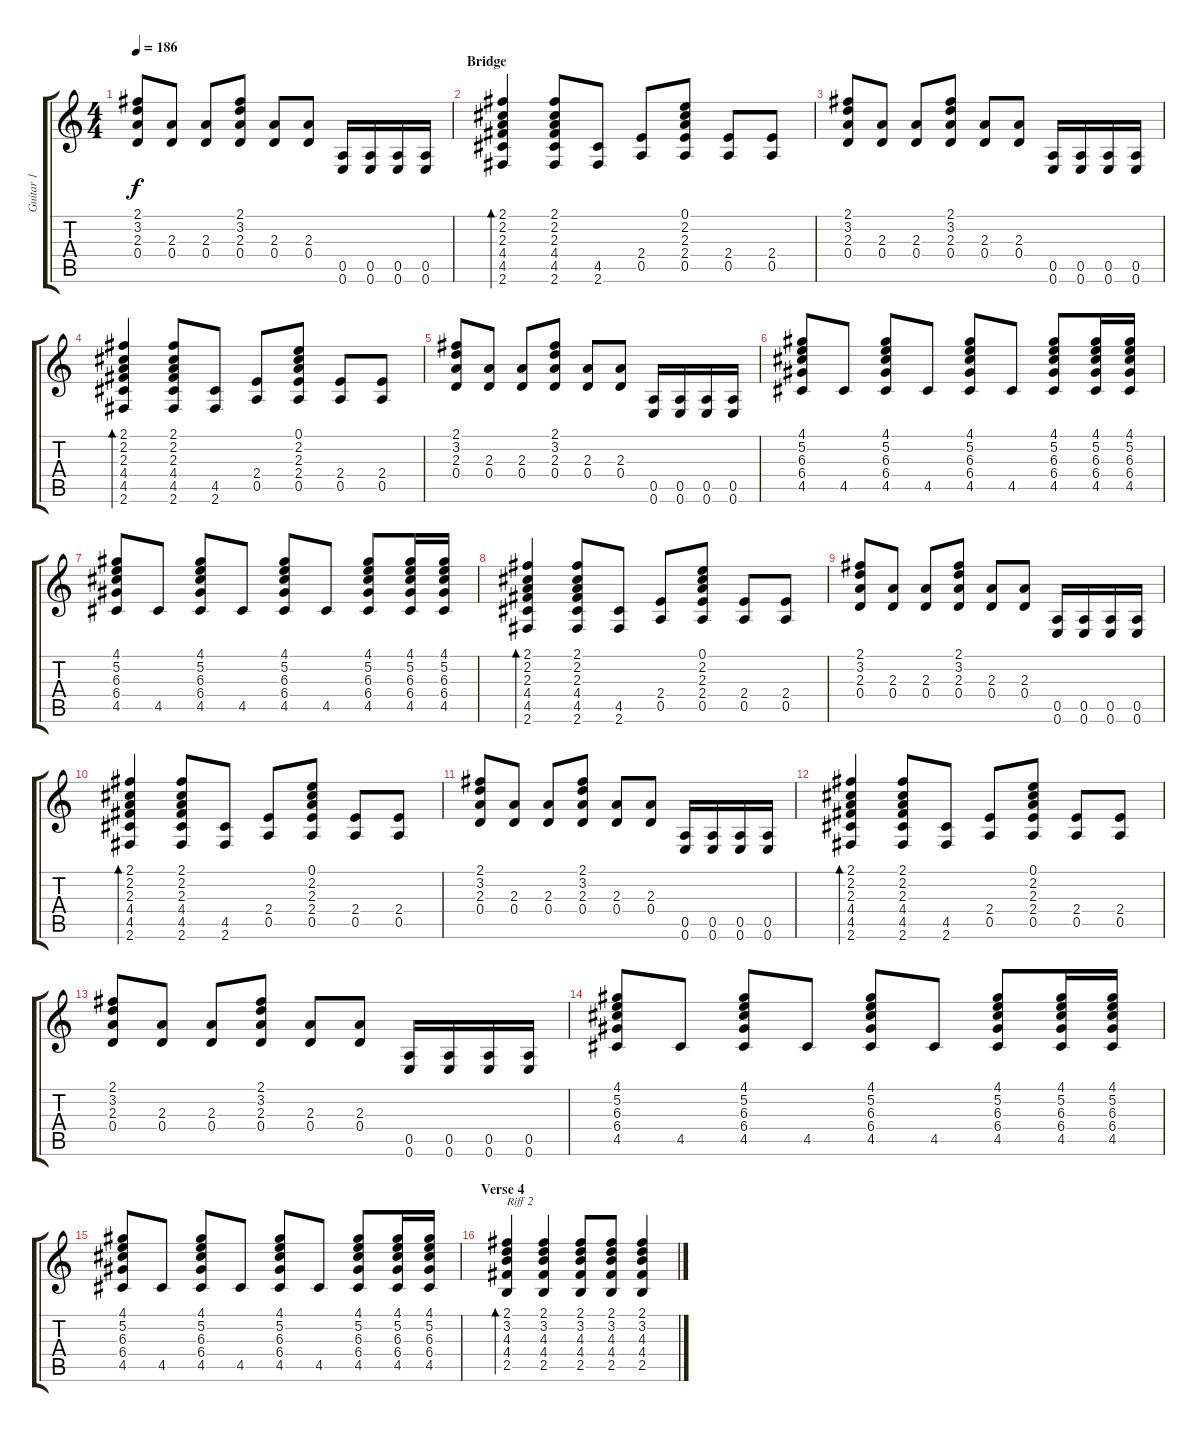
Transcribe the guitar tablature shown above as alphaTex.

\track ("Guitar 1" "Guitar 1") {instrument electricguitarclean}
\staff {score tabs}
\tuning (E4 B3 G3 D3 A2 E2) {hide}
\ts (4 4)
\tempo 186
\clef g2
\ks c
(2.1 3.2 2.3 0.4).8{dy f} (2.3 0.4).8 (2.3 0.4).8 (2.1 3.2 2.3 0.4).8 (2.3 0.4).8 (2.3 0.4).8 (0.5 0.6).16 (0.5 0.6).16 (0.5 0.6).16 (0.5 0.6).16 |
\section ("" "Bridge")
(2.1 2.2 2.3 4.4 4.5 2.6).4{bd 120} (2.1 2.2 2.3 4.4 4.5 2.6).8 (4.5 2.6).8 (2.4 0.5).8 (0.1 2.2 2.3 2.4 0.5).8 (2.4 0.5).8 (2.4 0.5).8 |
(2.1 3.2 2.3 0.4).8 (2.3 0.4).8 (2.3 0.4).8 (2.1 3.2 2.3 0.4).8 (2.3 0.4).8 (2.3 0.4).8 (0.5 0.6).16 (0.5 0.6).16 (0.5 0.6).16 (0.5 0.6).16 |
(2.1 2.2 2.3 4.4 4.5 2.6).4{bd 120} (2.1 2.2 2.3 4.4 4.5 2.6).8 (4.5 2.6).8 (2.4 0.5).8 (0.1 2.2 2.3 2.4 0.5).8 (2.4 0.5).8 (2.4 0.5).8 |
(2.1 3.2 2.3 0.4).8 (2.3 0.4).8 (2.3 0.4).8 (2.1 3.2 2.3 0.4).8 (2.3 0.4).8 (2.3 0.4).8 (0.5 0.6).16 (0.5 0.6).16 (0.5 0.6).16 (0.5 0.6).16 |
(4.1 5.2 6.3 6.4 4.5).8 4.5.8 (4.1 5.2 6.3 6.4 4.5).8 4.5.8 (4.1 5.2 6.3 6.4 4.5).8 4.5.8 (4.1 5.2 6.3 6.4 4.5).8 (4.1 5.2 6.3 6.4 4.5).16 (4.1 5.2 6.3 6.4 4.5).16 |
(4.1 5.2 6.3 6.4 4.5).8 4.5.8 (4.1 5.2 6.3 6.4 4.5).8 4.5.8 (4.1 5.2 6.3 6.4 4.5).8 4.5.8 (4.1 5.2 6.3 6.4 4.5).8 (4.1 5.2 6.3 6.4 4.5).16 (4.1 5.2 6.3 6.4 4.5).16 |
(2.1 2.2 2.3 4.4 4.5 2.6).4{bd 120} (2.1 2.2 2.3 4.4 4.5 2.6).8 (4.5 2.6).8 (2.4 0.5).8 (0.1 2.2 2.3 2.4 0.5).8 (2.4 0.5).8 (2.4 0.5).8 |
(2.1 3.2 2.3 0.4).8 (2.3 0.4).8 (2.3 0.4).8 (2.1 3.2 2.3 0.4).8 (2.3 0.4).8 (2.3 0.4).8 (0.5 0.6).16 (0.5 0.6).16 (0.5 0.6).16 (0.5 0.6).16 |
(2.1 2.2 2.3 4.4 4.5 2.6).4{bd 120} (2.1 2.2 2.3 4.4 4.5 2.6).8 (4.5 2.6).8 (2.4 0.5).8 (0.1 2.2 2.3 2.4 0.5).8 (2.4 0.5).8 (2.4 0.5).8 |
(2.1 3.2 2.3 0.4).8 (2.3 0.4).8 (2.3 0.4).8 (2.1 3.2 2.3 0.4).8 (2.3 0.4).8 (2.3 0.4).8 (0.5 0.6).16 (0.5 0.6).16 (0.5 0.6).16 (0.5 0.6).16 |
(2.1 2.2 2.3 4.4 4.5 2.6).4{bd 120} (2.1 2.2 2.3 4.4 4.5 2.6).8 (4.5 2.6).8 (2.4 0.5).8 (0.1 2.2 2.3 2.4 0.5).8 (2.4 0.5).8 (2.4 0.5).8 |
(2.1 3.2 2.3 0.4).8 (2.3 0.4).8 (2.3 0.4).8 (2.1 3.2 2.3 0.4).8 (2.3 0.4).8 (2.3 0.4).8 (0.5 0.6).16 (0.5 0.6).16 (0.5 0.6).16 (0.5 0.6).16 |
(4.1 5.2 6.3 6.4 4.5).8 4.5.8 (4.1 5.2 6.3 6.4 4.5).8 4.5.8 (4.1 5.2 6.3 6.4 4.5).8 4.5.8 (4.1 5.2 6.3 6.4 4.5).8 (4.1 5.2 6.3 6.4 4.5).16 (4.1 5.2 6.3 6.4 4.5).16 |
(4.1 5.2 6.3 6.4 4.5).8 4.5.8 (4.1 5.2 6.3 6.4 4.5).8 4.5.8 (4.1 5.2 6.3 6.4 4.5).8 4.5.8 (4.1 5.2 6.3 6.4 4.5).8 (4.1 5.2 6.3 6.4 4.5).16 (4.1 5.2 6.3 6.4 4.5).16 |
\section ("" "Verse 4")
(2.1 3.2 4.3 4.4 2.5).4{bd 240 txt "Riff 2"} (2.1 3.2 4.3 4.4 2.5).4 (2.1 3.2 4.3 4.4 2.5).8 (2.1 3.2 4.3 4.4 2.5).8 (2.1 3.2 4.3 4.4 2.5).4
